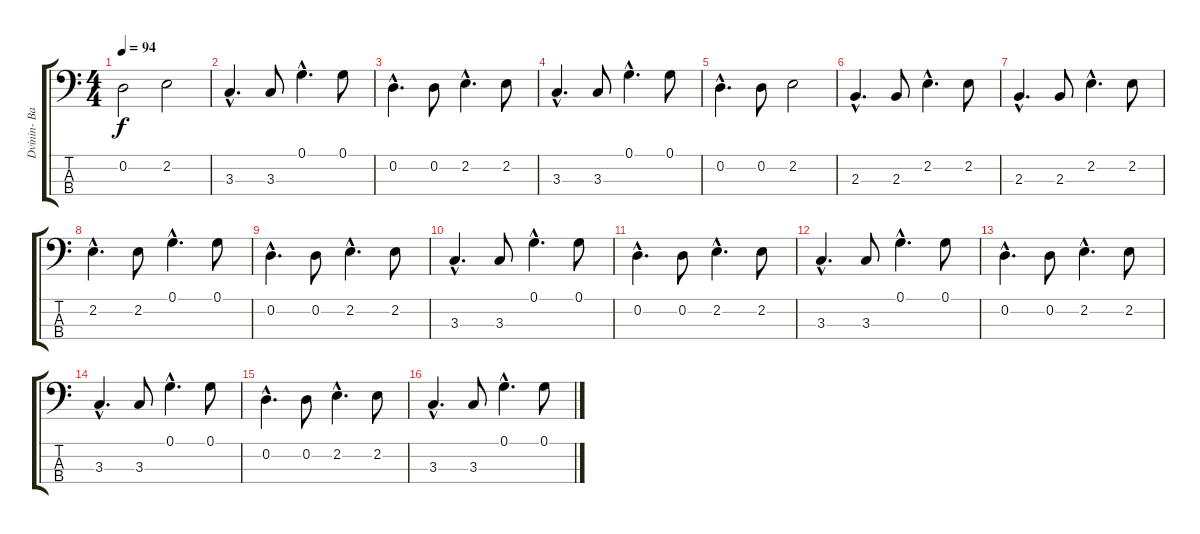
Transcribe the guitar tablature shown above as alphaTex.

\track ("Dvinin- Bass" "Dvinin- Ba") {instrument electricbasspick}
\staff {score tabs}
\tuning (G2 D2 A1 E1) {hide}
\ts (4 4)
\tempo 94
\clef f4
\ks c
0.2.2{dy f} 2.2.2 |
3.3{hac}.4{d} 3.3.8 0.1{hac}.4{d} 0.1.8 |
0.2{hac}.4{d} 0.2.8 2.2{hac}.4{d} 2.2.8 |
3.3{hac}.4{d} 3.3.8 0.1{hac}.4{d} 0.1.8 |
0.2{hac}.4{d} 0.2.8 2.2.2 |
2.3{hac}.4{d} 2.3.8 2.2{hac}.4{d} 2.2.8 |
2.3{hac}.4{d} 2.3.8 2.2{hac}.4{d} 2.2.8 |
2.2{hac}.4{d} 2.2.8 0.1{hac}.4{d} 0.1.8 |
0.2{hac}.4{d} 0.2.8 2.2{hac}.4{d} 2.2.8 |
3.3{hac}.4{d} 3.3.8 0.1{hac}.4{d} 0.1.8 |
0.2{hac}.4{d} 0.2.8 2.2{hac}.4{d} 2.2.8 |
3.3{hac}.4{d} 3.3.8 0.1{hac}.4{d} 0.1.8 |
0.2{hac}.4{d} 0.2.8 2.2{hac}.4{d} 2.2.8 |
3.3{hac}.4{d} 3.3.8 0.1{hac}.4{d} 0.1.8 |
0.2{hac}.4{d} 0.2.8 2.2{hac}.4{d} 2.2.8 |
3.3{hac}.4{d} 3.3.8 0.1{hac}.4{d} 0.1.8
